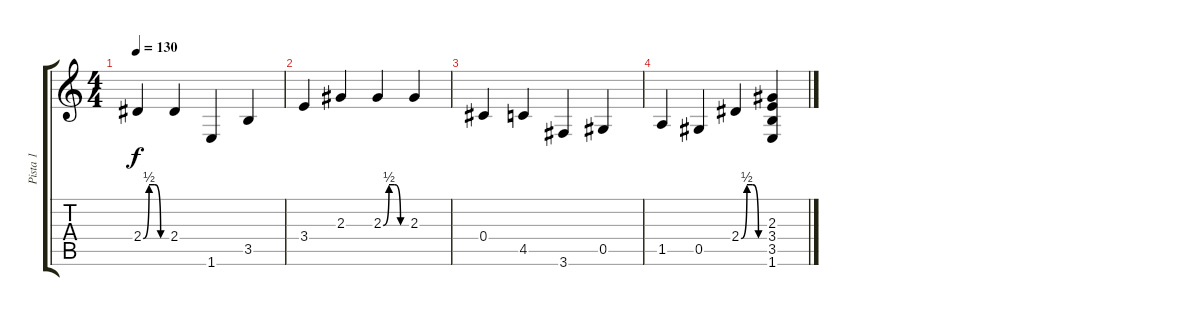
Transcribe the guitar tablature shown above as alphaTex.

\track ("Pista 1" "Pista 1") {instrument overdrivenguitar}
\staff {score tabs}
\tuning (Eb4 Bb3 Gb3 Db3 Ab2 Eb2) {hide}
\ts (4 4)
\tempo 130
\clef g2
\ks c
2.4{be (custom 0 0 15 2 30 2 45 0 60 0)}.4{dy f} 2.4.4 1.6.4 3.5.4 |
3.4.4 2.3.4 2.3{be (custom 0 0 15 2 30 2 45 0 60 0)}.4 2.3.4 |
0.4.4 4.5.4 3.6.4 0.5.4 |
1.5.4 0.5.4 2.4{be (custom 0 0 15 2 30 2 45 0 60 0)}.4 (2.3 3.4 3.5 1.6).4
